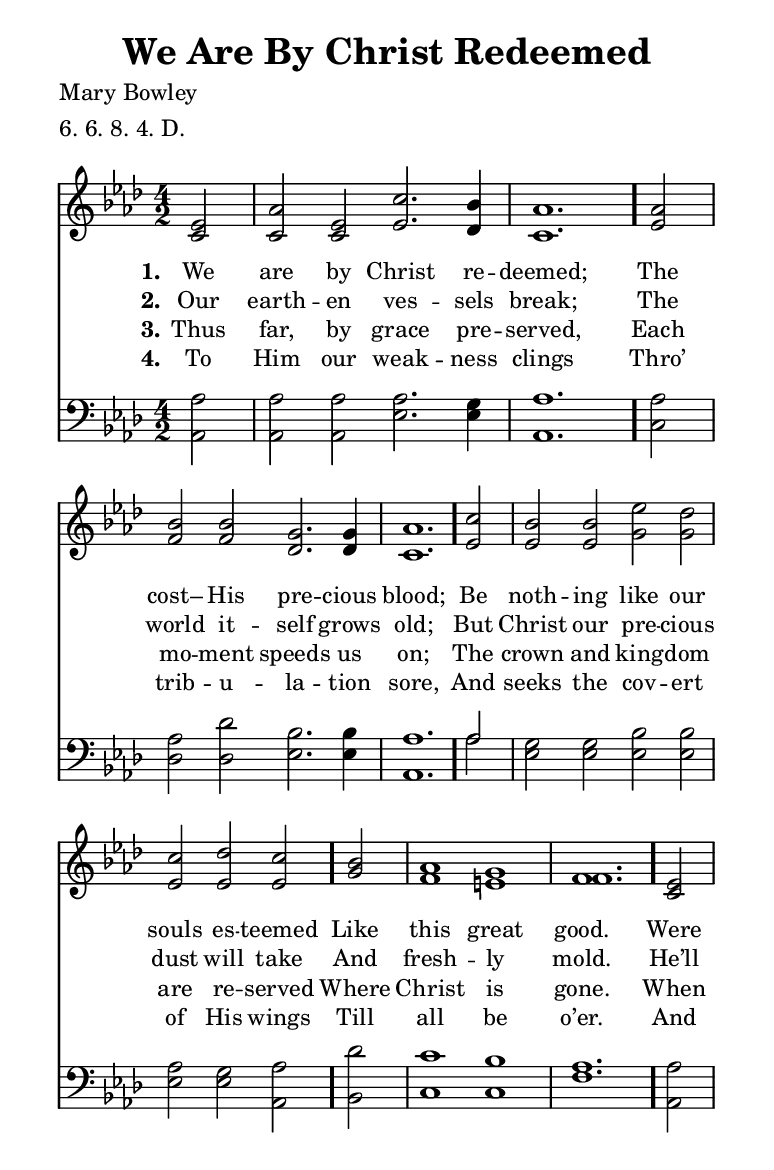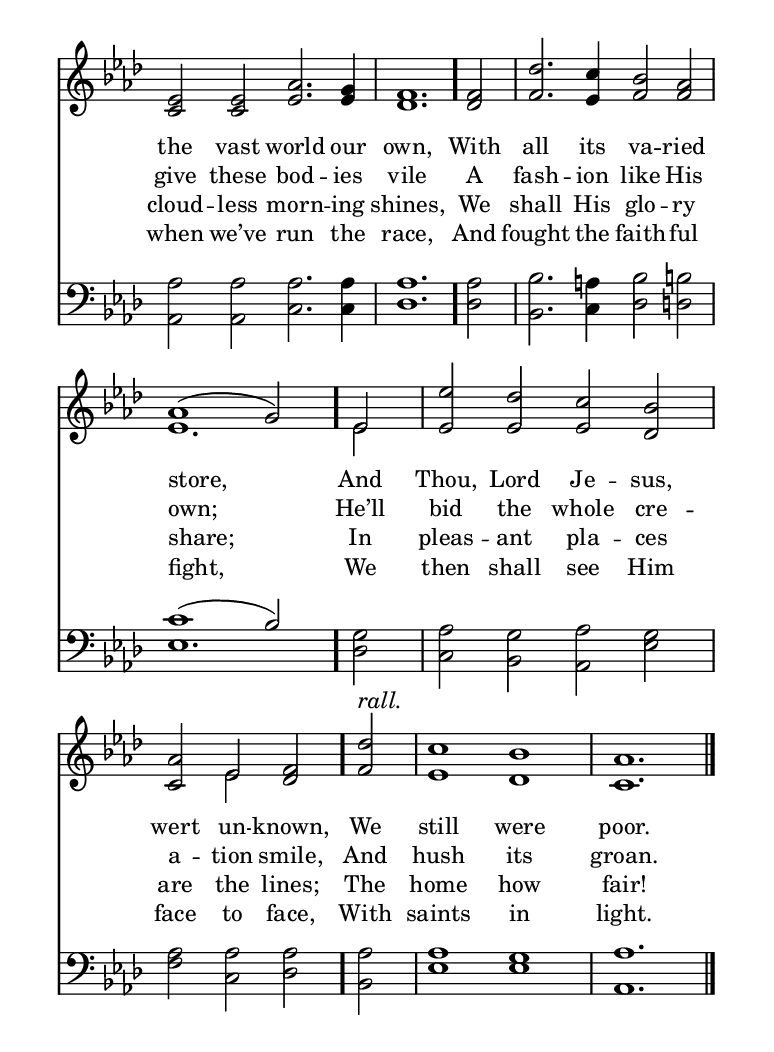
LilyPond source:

\include "common/global.ily"
\paper {
  \include "common/paper.ily"
}

\header{
  hymnnumber = "275"
  title = "We Are By Christ Redeemed"
  tunename = "Priory"
  meter = "6. 6. 8. 4. D."
  poet = "Mary Bowley"
  composer = ""
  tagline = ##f
}

global = {
  \include "common/overrides.ily"
  \override Staff.TimeSignature.style = #'numbered
  \time 4/2
  \override Score.MetronomeMark.transparent = ##t % hide all fermata changes too
  \tempo 2=90
  \key aes \major
  \partial 2
  \autoBeamOff
}

notesSoprano = {
\global
\relative c' {

  ees2 | aes ees c'2. bes4 | aes1.
  aes2 | bes bes g2. g4 | aes1. \eogbreak
  c2 | bes bes ees des | c des c
  bes2 | aes1 g | f1. \eogbreak
  ees2 | ees ees aes2. g4 | f1.
  f2 | des'2. c4 bes2 aes | aes1( g2) \eogbreak
  ees2 | ees' des c bes | aes ees f
  des'2^\markup{\italic rall.} | c1 bes | aes1. \eogbreak

  \bar "|."

}
}

notesAlto = {
\global
\relative e' {

  c2 | c c ees2. des4 | c1.
  ees2 | f f des2. des4 | c1.
  ees2 | ees ees g g | ees ees ees
  g2 | f1 e | f1.
  c2 | c c ees2. ees4 | des1.
  des2 | f2. ees4 f2 f | ees1.
  ees2 | ees ees ees des | c ees des
  f2 | ees1 des | c1.

}
}

notesTenor = {
\global
\relative a {

  aes2 | aes aes aes2. g4 | aes1.
  aes2 | aes des bes2. bes4 | aes1.
  aes2 | g g bes bes | aes g aes
  des2 | c1 bes | aes1.
  aes2 | aes aes aes2. aes4 | aes1.
  aes2 | bes2. a4 bes2 b | c1( bes2)
  g2 | aes g aes g | aes aes aes
  aes2 | aes1 g | aes1.

}
}

notesBass = {
\global
\relative f, {

  aes2 | aes aes ees'2. ees4 | aes,1.
  c2 | des des ees2. ees4 | aes,1.
  aes'2 | ees ees ees ees | ees ees aes,
  bes2 | c1 c | f1.
  aes,2 | aes aes c2. c4 | des1.
  des2 | bes2. c4 des2 d | ees1.
  des2 | c bes aes ees' | f c des
  bes2 | ees1 ees | aes,1.

}
}

wordsA = \lyricmode {
\set stanza = "1."

We are by Christ re -- deemed; \bar "."
The cost– His pre -- cious blood; \bar "."
Be noth -- ing like our souls es -- teemed \bar "."
Like this great good. \bar "."
Were the vast world our own, \bar "."
With all its va -- ried store, \bar "."
And Thou, Lord Je -- sus, wert un -- known, \bar "."
We still were poor. \bar "."

}

wordsB = \lyricmode {
\set stanza = "2."

Our earth -- en ves -- sels break;
The world it -- self grows old;
But Christ our pre -- cious dust will take
And fresh -- ly mold.
He’ll give these bod -- ies vile
A fash -- ion like His own;
He’ll bid the whole cre -- a -- tion smile,
And hush its groan.

}

wordsC = \lyricmode {
\set stanza = "3."

Thus far, by grace pre -- served,
Each mo -- ment speeds us on;
The crown and king -- dom are re -- served
Where Christ is gone.
When cloud -- less morn -- ing shines,
We shall His glo -- ry share;
In pleas -- ant pla -- ces are the lines;
The home how fair!

}

wordsD = \lyricmode {
\set stanza = "4."

To Him our weak -- ness clings
Thro’ trib -- u -- la -- tion sore,
And seeks the cov -- ert of His wings
Till all be o’er.
And when we’ve run the race,
And fought the faith -- ful fight,
We then shall see Him face to face,
With saints in light.

}

\score {
  \context ChoirStaff <<
    \context Staff = upper <<
      \set Staff.autoBeaming = ##f
      \set ChoirStaff.systemStartDelimiter = #'SystemStartBar
      \set ChoirStaff.printPartCombineTexts = ##f
      \partcombine #'(2 . 9) \notesSoprano \notesAlto
      \context NullVoice = sopranos { \voiceOne << \notesSoprano >> }
      \context NullVoice = altos { \voiceTwo << \notesAlto >> }
      \context Lyrics = one   \lyricsto sopranos \wordsA
      \context Lyrics = two   \lyricsto sopranos \wordsB
      \context Lyrics = three \lyricsto sopranos \wordsC
      \context Lyrics = four  \lyricsto sopranos \wordsD
    >>
    \context Staff = men <<
      \set Staff.autoBeaming = ##f
      \clef bass
      \set ChoirStaff.printPartCombineTexts = ##f
      \partcombine #'(2 . 9) \notesTenor \notesBass
      \context NullVoice = tenors { \voiceOne << \notesTenor >> }
      \context NullVoice = basses { \voiceTwo << \notesBass >> }
    >>
  >>
  \layout {
    \include "common/layout.ily"
  }
  \midi{
    \include "common/midi.ily"
  }
}

\version "2.19.49"  % necessary for upgrading to future LilyPond versions.

% vi:set et ts=2 sw=2 ai nocindent syntax=lilypond:
